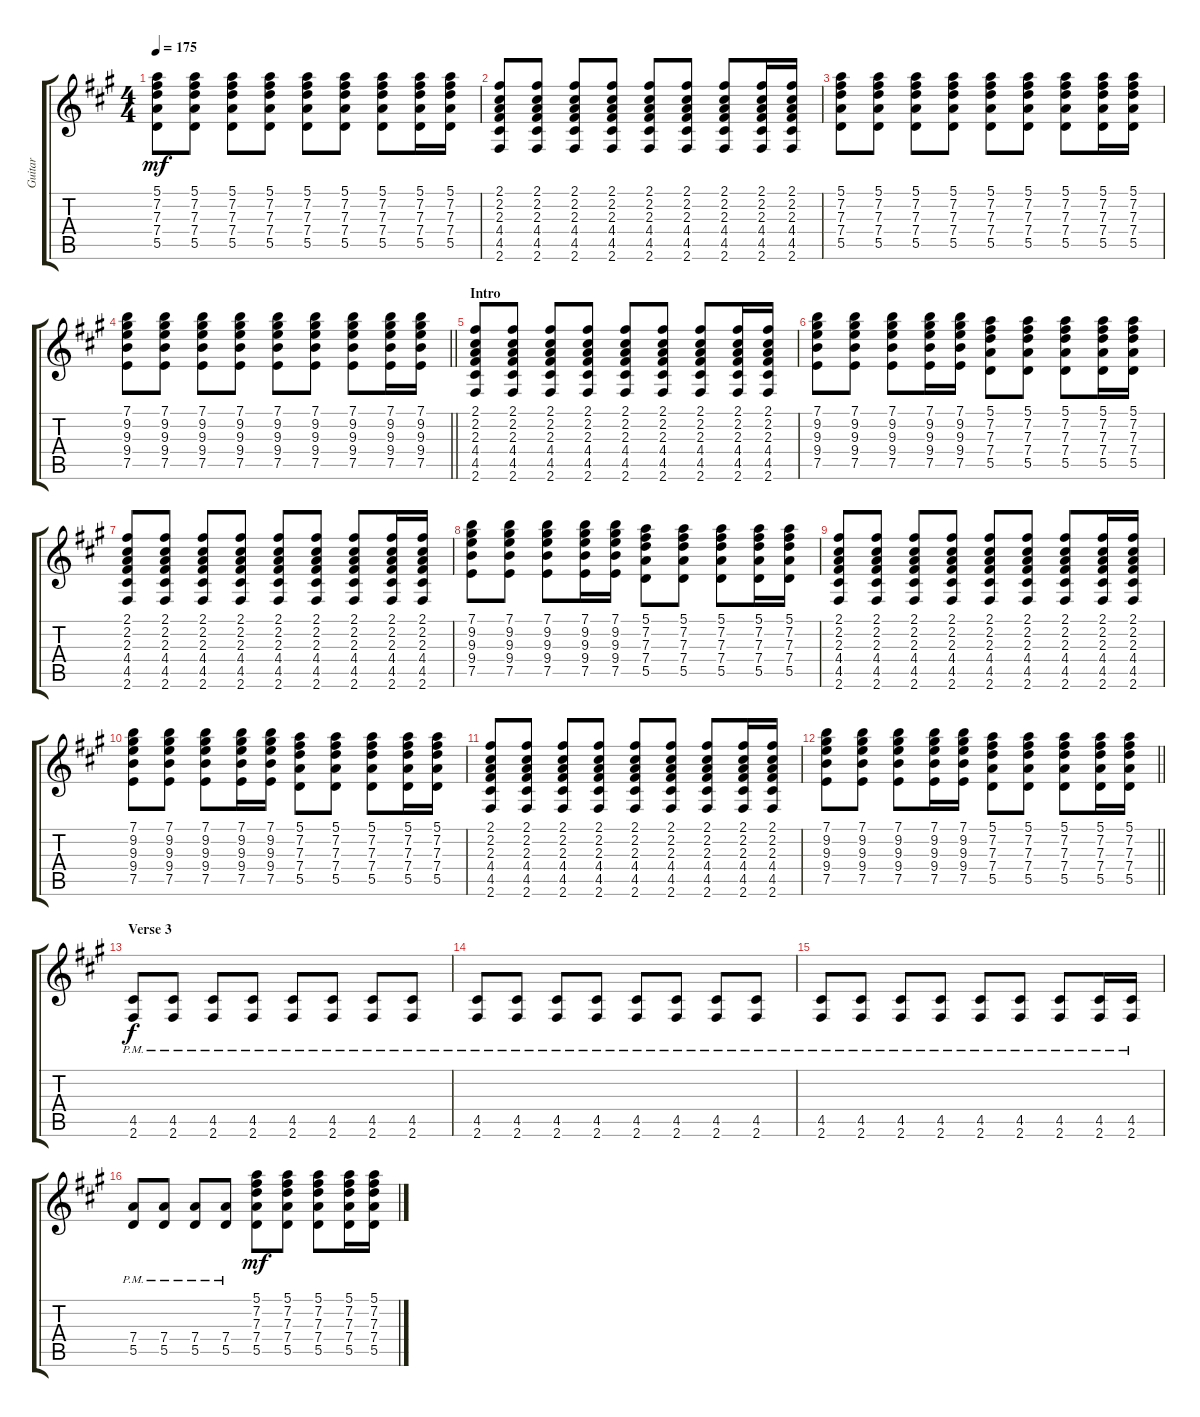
\track ("Guitar" "Guitar") {instrument distortionguitar}
\staff {score tabs}
\tuning (E4 B3 G3 D3 A2 E2) {hide}
\ts (4 4)
\tempo 175
\clef g2
\ks f#minor
(5.1 7.2 7.3 7.4 5.5).8{dy mf} (5.1 7.2 7.3 7.4 5.5).8 (5.1 7.2 7.3 7.4 5.5).8 (5.1 7.2 7.3 7.4 5.5).8 (5.1 7.2 7.3 7.4 5.5).8 (5.1 7.2 7.3 7.4 5.5).8 (5.1 7.2 7.3 7.4 5.5).8 (5.1 7.2 7.3 7.4 5.5).16 (5.1 7.2 7.3 7.4 5.5).16 |
(2.1 2.2 2.3 4.4 4.5 2.6).8 (2.1 2.2 2.3 4.4 4.5 2.6).8 (2.1 2.2 2.3 4.4 4.5 2.6).8 (2.1 2.2 2.3 4.4 4.5 2.6).8 (2.1 2.2 2.3 4.4 4.5 2.6).8 (2.1 2.2 2.3 4.4 4.5 2.6).8 (2.1 2.2 2.3 4.4 4.5 2.6).8 (2.1 2.2 2.3 4.4 4.5 2.6).16 (2.1 2.2 2.3 4.4 4.5 2.6).16 |
(5.1 7.2 7.3 7.4 5.5).8 (5.1 7.2 7.3 7.4 5.5).8 (5.1 7.2 7.3 7.4 5.5).8 (5.1 7.2 7.3 7.4 5.5).8 (5.1 7.2 7.3 7.4 5.5).8 (5.1 7.2 7.3 7.4 5.5).8 (5.1 7.2 7.3 7.4 5.5).8 (5.1 7.2 7.3 7.4 5.5).16 (5.1 7.2 7.3 7.4 5.5).16 |
\barLineRight lightlight
(7.1 9.2 9.3 9.4 7.5).8 (7.1 9.2 9.3 9.4 7.5).8 (7.1 9.2 9.3 9.4 7.5).8 (7.1 9.2 9.3 9.4 7.5).8 (7.1 9.2 9.3 9.4 7.5).8 (7.1 9.2 9.3 9.4 7.5).8 (7.1 9.2 9.3 9.4 7.5).8 (7.1 9.2 9.3 9.4 7.5).16 (7.1 9.2 9.3 9.4 7.5).16 |
\section ("" "Intro")
(2.1 2.2 2.3 4.4 4.5 2.6).8 (2.1 2.2 2.3 4.4 4.5 2.6).8 (2.1 2.2 2.3 4.4 4.5 2.6).8 (2.1 2.2 2.3 4.4 4.5 2.6).8 (2.1 2.2 2.3 4.4 4.5 2.6).8 (2.1 2.2 2.3 4.4 4.5 2.6).8 (2.1 2.2 2.3 4.4 4.5 2.6).8 (2.1 2.2 2.3 4.4 4.5 2.6).16 (2.1 2.2 2.3 4.4 4.5 2.6).16 |
(7.1 9.2 9.3 9.4 7.5).8 (7.1 9.2 9.3 9.4 7.5).8 (7.1 9.2 9.3 9.4 7.5).8 (7.1 9.2 9.3 9.4 7.5).16 (7.1 9.2 9.3 9.4 7.5).16 (5.1 7.2 7.3 7.4 5.5).8 (5.1 7.2 7.3 7.4 5.5).8 (5.1 7.2 7.3 7.4 5.5).8 (5.1 7.2 7.3 7.4 5.5).16 (5.1 7.2 7.3 7.4 5.5).16 |
(2.1 2.2 2.3 4.4 4.5 2.6).8 (2.1 2.2 2.3 4.4 4.5 2.6).8 (2.1 2.2 2.3 4.4 4.5 2.6).8 (2.1 2.2 2.3 4.4 4.5 2.6).8 (2.1 2.2 2.3 4.4 4.5 2.6).8 (2.1 2.2 2.3 4.4 4.5 2.6).8 (2.1 2.2 2.3 4.4 4.5 2.6).8 (2.1 2.2 2.3 4.4 4.5 2.6).16 (2.1 2.2 2.3 4.4 4.5 2.6).16 |
(7.1 9.2 9.3 9.4 7.5).8 (7.1 9.2 9.3 9.4 7.5).8 (7.1 9.2 9.3 9.4 7.5).8 (7.1 9.2 9.3 9.4 7.5).16 (7.1 9.2 9.3 9.4 7.5).16 (5.1 7.2 7.3 7.4 5.5).8 (5.1 7.2 7.3 7.4 5.5).8 (5.1 7.2 7.3 7.4 5.5).8 (5.1 7.2 7.3 7.4 5.5).16 (5.1 7.2 7.3 7.4 5.5).16 |
(2.1 2.2 2.3 4.4 4.5 2.6).8 (2.1 2.2 2.3 4.4 4.5 2.6).8 (2.1 2.2 2.3 4.4 4.5 2.6).8 (2.1 2.2 2.3 4.4 4.5 2.6).8 (2.1 2.2 2.3 4.4 4.5 2.6).8 (2.1 2.2 2.3 4.4 4.5 2.6).8 (2.1 2.2 2.3 4.4 4.5 2.6).8 (2.1 2.2 2.3 4.4 4.5 2.6).16 (2.1 2.2 2.3 4.4 4.5 2.6).16 |
(7.1 9.2 9.3 9.4 7.5).8 (7.1 9.2 9.3 9.4 7.5).8 (7.1 9.2 9.3 9.4 7.5).8 (7.1 9.2 9.3 9.4 7.5).16 (7.1 9.2 9.3 9.4 7.5).16 (5.1 7.2 7.3 7.4 5.5).8 (5.1 7.2 7.3 7.4 5.5).8 (5.1 7.2 7.3 7.4 5.5).8 (5.1 7.2 7.3 7.4 5.5).16 (5.1 7.2 7.3 7.4 5.5).16 |
(2.1 2.2 2.3 4.4 4.5 2.6).8 (2.1 2.2 2.3 4.4 4.5 2.6).8 (2.1 2.2 2.3 4.4 4.5 2.6).8 (2.1 2.2 2.3 4.4 4.5 2.6).8 (2.1 2.2 2.3 4.4 4.5 2.6).8 (2.1 2.2 2.3 4.4 4.5 2.6).8 (2.1 2.2 2.3 4.4 4.5 2.6).8 (2.1 2.2 2.3 4.4 4.5 2.6).16 (2.1 2.2 2.3 4.4 4.5 2.6).16 |
\barLineRight lightlight
(7.1 9.2 9.3 9.4 7.5).8 (7.1 9.2 9.3 9.4 7.5).8 (7.1 9.2 9.3 9.4 7.5).8 (7.1 9.2 9.3 9.4 7.5).16 (7.1 9.2 9.3 9.4 7.5).16 (5.1 7.2 7.3 7.4 5.5).8 (5.1 7.2 7.3 7.4 5.5).8 (5.1 7.2 7.3 7.4 5.5).8 (5.1 7.2 7.3 7.4 5.5).16 (5.1 7.2 7.3 7.4 5.5).16 |
\section ("" "Verse 3")
(4.5{pm} 2.6{pm}).8{dy f} (4.5{pm} 2.6{pm}).8 (4.5{pm} 2.6{pm}).8 (4.5{pm} 2.6{pm}).8 (4.5{pm} 2.6{pm}).8 (4.5{pm} 2.6{pm}).8 (4.5{pm} 2.6{pm}).8 (4.5{pm} 2.6{pm}).8 |
(4.5{pm} 2.6{pm}).8 (4.5{pm} 2.6{pm}).8 (4.5{pm} 2.6{pm}).8 (4.5{pm} 2.6{pm}).8 (4.5{pm} 2.6{pm}).8 (4.5{pm} 2.6{pm}).8 (4.5{pm} 2.6{pm}).8 (4.5{pm} 2.6{pm}).8 |
(4.5{pm} 2.6{pm}).8 (4.5{pm} 2.6{pm}).8 (4.5{pm} 2.6{pm}).8 (4.5{pm} 2.6{pm}).8 (4.5{pm} 2.6{pm}).8 (4.5{pm} 2.6{pm}).8 (4.5{pm} 2.6{pm}).8 (4.5{pm} 2.6{pm}).16 (4.5{pm} 2.6{pm}).16 |
(7.4{pm} 5.5{pm}).8 (7.4{pm} 5.5{pm}).8 (7.4{pm} 5.5{pm}).8 (7.4{pm} 5.5{pm}).8 (5.1 7.2 7.3 7.4 5.5).8{dy mf} (5.1 7.2 7.3 7.4 5.5).8 (5.1 7.2 7.3 7.4 5.5).8 (5.1 7.2 7.3 7.4 5.5).16 (5.1 7.2 7.3 7.4 5.5).16
